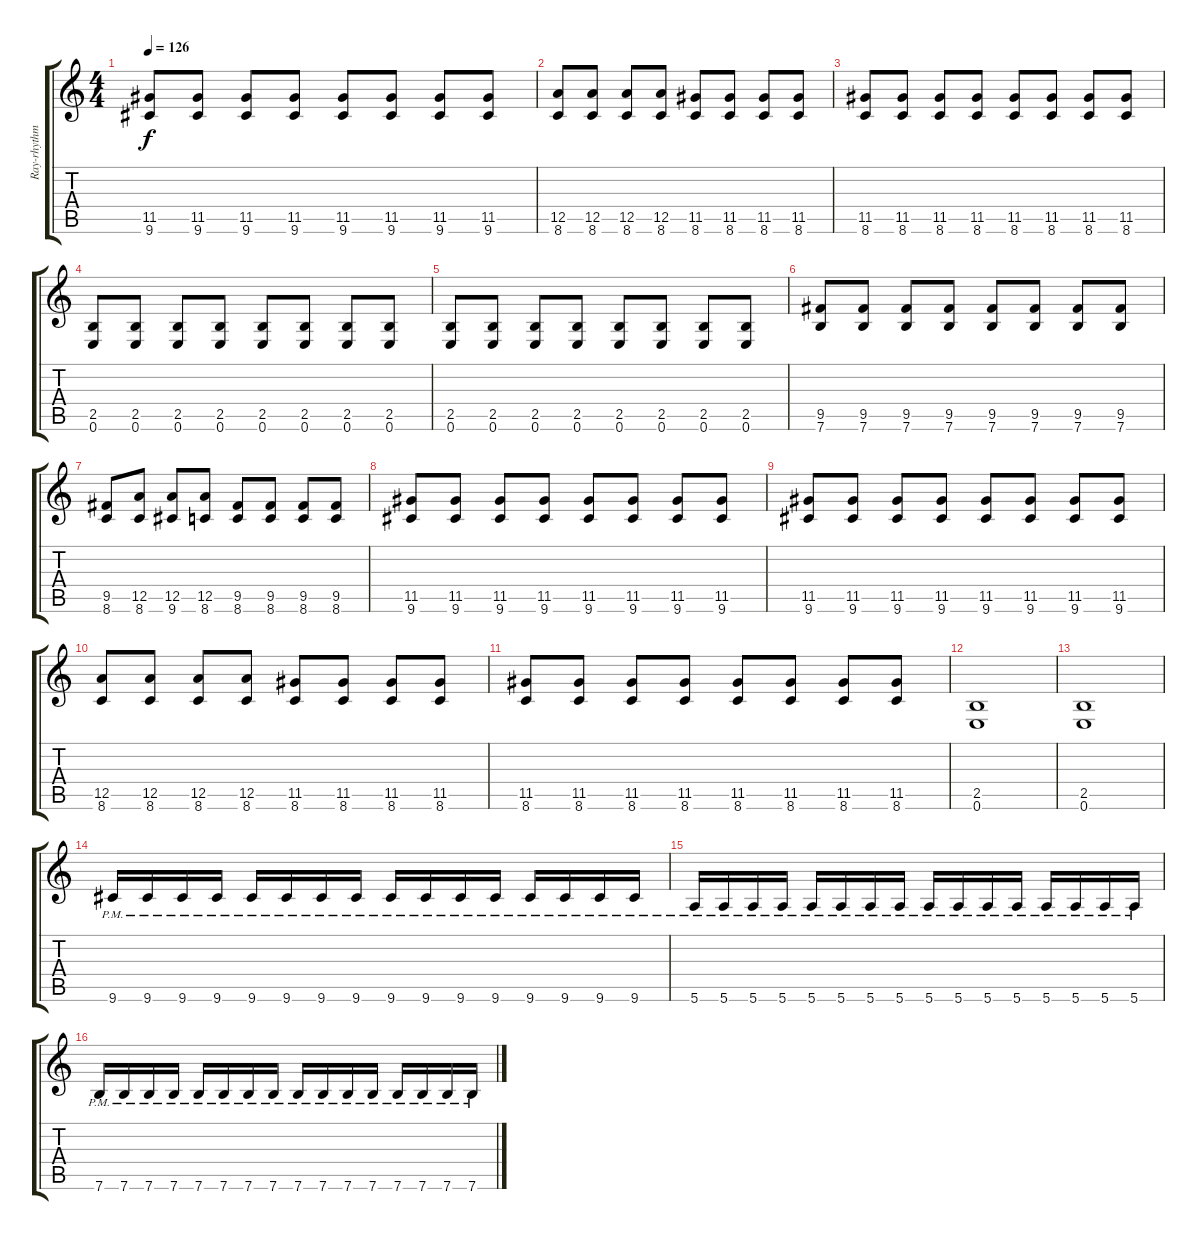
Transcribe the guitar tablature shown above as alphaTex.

\track ("Ray-rhythm" "Ray-rhythm") {instrument distortionguitar}
\staff {score tabs}
\tuning (E4 B3 G3 D3 A2 E2) {hide}
\ts (4 4)
\tempo 126
\clef g2
\ks c
(11.5 9.6).8{dy f} (11.5 9.6).8 (11.5 9.6).8 (11.5 9.6).8 (11.5 9.6).8 (11.5 9.6).8 (11.5 9.6).8 (11.5 9.6).8 |
(12.5 8.6).8 (12.5 8.6).8 (12.5 8.6).8 (12.5 8.6).8 (11.5 8.6).8 (11.5 8.6).8 (11.5 8.6).8 (11.5 8.6).8 |
(11.5 8.6).8 (11.5 8.6).8 (11.5 8.6).8 (11.5 8.6).8 (11.5 8.6).8 (11.5 8.6).8 (11.5 8.6).8 (11.5 8.6).8 |
(2.5 0.6).8 (2.5 0.6).8 (2.5 0.6).8 (2.5 0.6).8 (2.5 0.6).8 (2.5 0.6).8 (2.5 0.6).8 (2.5 0.6).8 |
(2.5 0.6).8 (2.5 0.6).8 (2.5 0.6).8 (2.5 0.6).8 (2.5 0.6).8 (2.5 0.6).8 (2.5 0.6).8 (2.5 0.6).8 |
(9.5 7.6).8 (9.5 7.6).8 (9.5 7.6).8 (9.5 7.6).8 (9.5 7.6).8 (9.5 7.6).8 (9.5 7.6).8 (9.5 7.6).8 |
(9.5 8.6).8 (12.5 8.6).8 (12.5 9.6).8 (12.5 8.6).8 (9.5 8.6).8 (9.5 8.6).8 (9.5 8.6).8 (9.5 8.6).8 |
(11.5 9.6).8 (11.5 9.6).8 (11.5 9.6).8 (11.5 9.6).8 (11.5 9.6).8 (11.5 9.6).8 (11.5 9.6).8 (11.5 9.6).8 |
(11.5 9.6).8 (11.5 9.6).8 (11.5 9.6).8 (11.5 9.6).8 (11.5 9.6).8 (11.5 9.6).8 (11.5 9.6).8 (11.5 9.6).8 |
(12.5 8.6).8 (12.5 8.6).8 (12.5 8.6).8 (12.5 8.6).8 (11.5 8.6).8 (11.5 8.6).8 (11.5 8.6).8 (11.5 8.6).8 |
(11.5 8.6).8 (11.5 8.6).8 (11.5 8.6).8 (11.5 8.6).8 (11.5 8.6).8 (11.5 8.6).8 (11.5 8.6).8 (11.5 8.6).8 |
(2.5 0.6).1 |
(2.5 0.6).1 |
9.6{pm}.16 9.6{pm}.16 9.6{pm}.16 9.6{pm}.16 9.6{pm}.16 9.6{pm}.16 9.6{pm}.16 9.6{pm}.16 9.6{pm}.16 9.6{pm}.16 9.6{pm}.16 9.6{pm}.16 9.6{pm}.16 9.6{pm}.16 9.6{pm}.16 9.6{pm}.16 |
5.6{pm}.16 5.6{pm}.16 5.6{pm}.16 5.6{pm}.16 5.6{pm}.16 5.6{pm}.16 5.6{pm}.16 5.6{pm}.16 5.6{pm}.16 5.6{pm}.16 5.6{pm}.16 5.6{pm}.16 5.6{pm}.16 5.6{pm}.16 5.6{pm}.16 5.6{pm}.16 |
7.6{pm}.16 7.6{pm}.16 7.6{pm}.16 7.6{pm}.16 7.6{pm}.16 7.6{pm}.16 7.6{pm}.16 7.6{pm}.16 7.6{pm}.16 7.6{pm}.16 7.6{pm}.16 7.6{pm}.16 7.6{pm}.16 7.6{pm}.16 7.6{pm}.16 7.6{pm}.16
